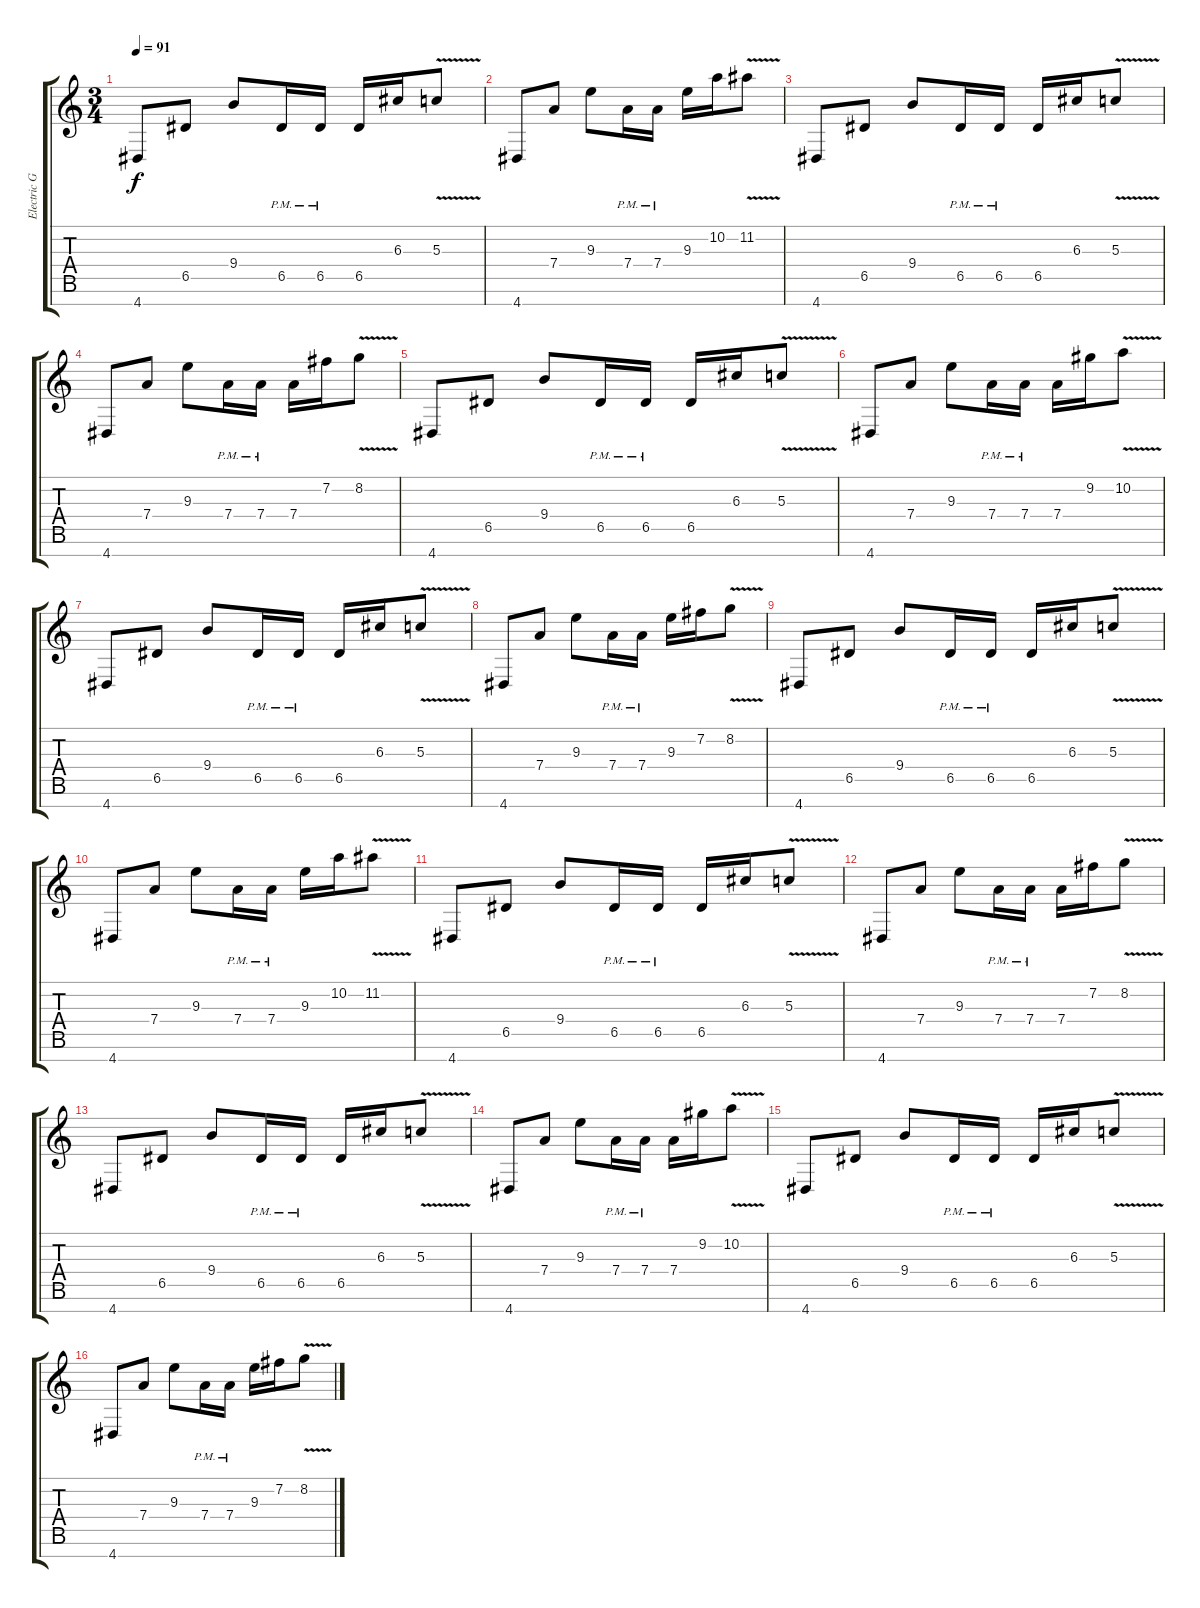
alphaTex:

\track ("Electric Guitar 2" "Electric G") {instrument distortionguitar}
\staff {score tabs}
\tuning (E4 B3 G3 D3 A2 E2 B1) {hide}
\ts (3 4)
\tempo 91
\clef g2
\ks c
4.7.8{dy f} 6.5.8 9.4.8 6.5{pm}.16 6.5{pm}.16 6.5.16 6.3.16 5.3{v}.8 |
4.7.8 7.4.8 9.3.8 7.4{pm}.16 7.4{pm}.16 9.3.16 10.2.16 11.2{v}.8 |
4.7.8 6.5.8 9.4.8 6.5{pm}.16 6.5{pm}.16 6.5.16 6.3.16 5.3{v}.8 |
4.7.8 7.4.8 9.3.8 7.4{pm}.16 7.4{pm}.16 7.4.16 7.2.16 8.2{v}.8 |
4.7.8 6.5.8 9.4.8 6.5{pm}.16 6.5{pm}.16 6.5.16 6.3.16 5.3{v}.8 |
4.7.8 7.4.8 9.3.8 7.4{pm}.16 7.4{pm}.16 7.4.16 9.2.16 10.2{v}.8 |
4.7.8 6.5.8 9.4.8 6.5{pm}.16 6.5{pm}.16 6.5.16 6.3.16 5.3{v}.8 |
4.7.8 7.4.8 9.3.8 7.4{pm}.16 7.4{pm}.16 9.3.16 7.2.16 8.2{v}.8 |
4.7.8 6.5.8 9.4.8 6.5{pm}.16 6.5{pm}.16 6.5.16 6.3.16 5.3{v}.8 |
4.7.8 7.4.8 9.3.8 7.4{pm}.16 7.4{pm}.16 9.3.16 10.2.16 11.2{v}.8 |
4.7.8 6.5.8 9.4.8 6.5{pm}.16 6.5{pm}.16 6.5.16 6.3.16 5.3{v}.8 |
4.7.8 7.4.8 9.3.8 7.4{pm}.16 7.4{pm}.16 7.4.16 7.2.16 8.2{v}.8 |
4.7.8 6.5.8 9.4.8 6.5{pm}.16 6.5{pm}.16 6.5.16 6.3.16 5.3{v}.8 |
4.7.8 7.4.8 9.3.8 7.4{pm}.16 7.4{pm}.16 7.4.16 9.2.16 10.2{v}.8 |
4.7.8 6.5.8 9.4.8 6.5{pm}.16 6.5{pm}.16 6.5.16 6.3.16 5.3{v}.8 |
4.7.8 7.4.8 9.3.8 7.4{pm}.16 7.4{pm}.16 9.3.16 7.2.16 8.2{v}.8
